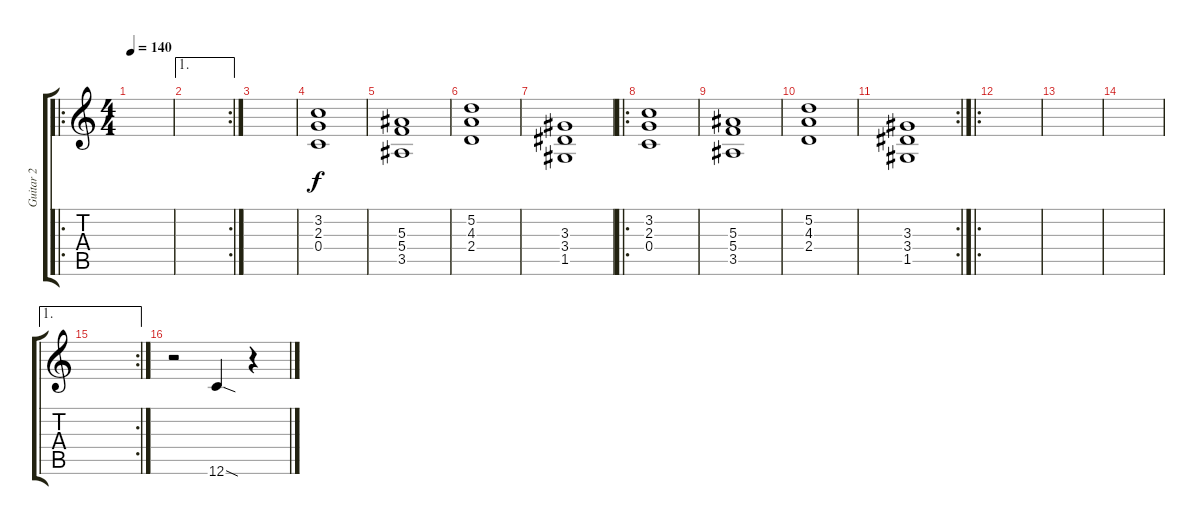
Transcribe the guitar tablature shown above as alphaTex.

\track ("Guitar 2" "Guitar 2") {instrument distortionguitar}
\staff {score tabs}
\tuning (D4 A3 F3 C3 G2 C2) {hide}
\ro
\ts (4 4)
\tempo 140
\clef g2
\ks c
|
\ae 1
\rc 2
|
|
(3.2 2.3 0.4).1 |
(5.3 5.4 3.5).1 |
(5.2 4.3 2.4).1 |
(3.3 3.4 1.5).1 |
\ro
(3.2 2.3 0.4).1 |
(5.3 5.4 3.5).1 |
(5.2 4.3 2.4).1 |
\rc 2
(3.3 3.4 1.5).1 |
\ro
|
|
|
\ae 1
\rc 2
|
r.2 12.6{sod}.4 r.4
